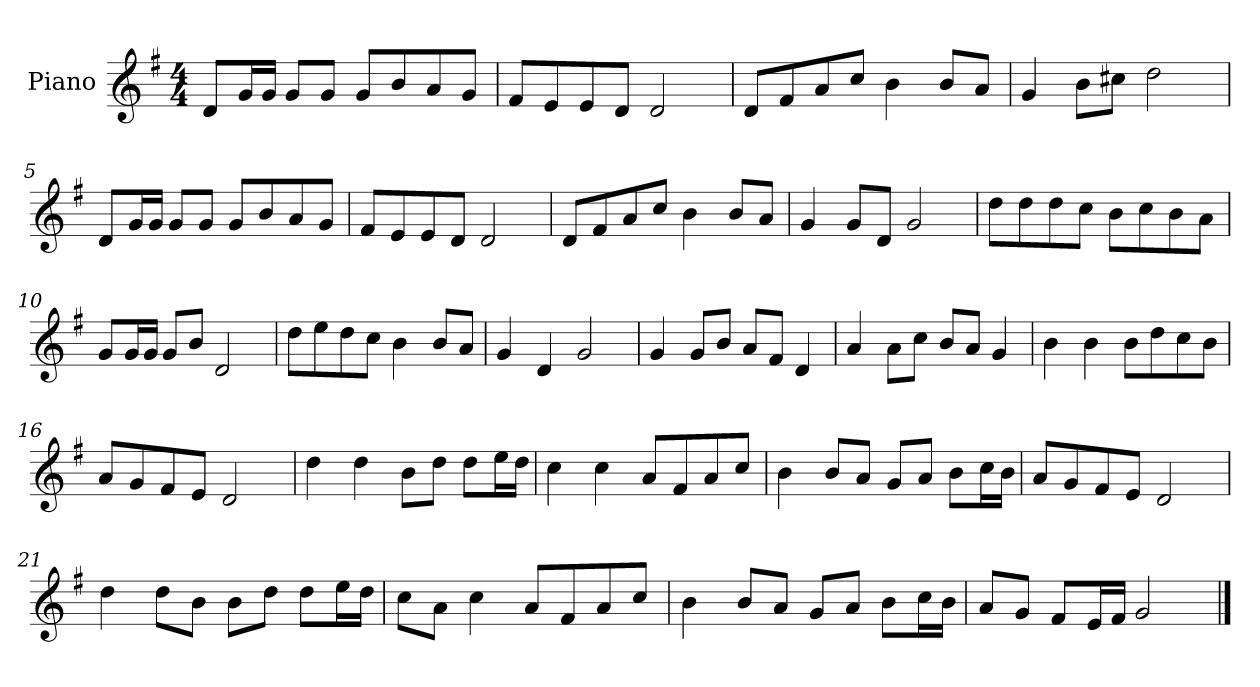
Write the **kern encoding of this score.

**kern
*part1
*staff1
*I"Piano
*I'P-no
*clefG2
*k[f#]
*M4/4
*MM90
=1
8d/L
16g/L
16g/JJ
8g/L
8g/J
8g/L
8b/
8a/
8g/J
=2
8f#/L
8e/
8e/
8d/J
2d/
=3
8d/L
8f#/
8a/
8cc/J
4b\
8b/L
8a/J
=4
4g/
8b\L
8cc#X\J
2dd\
=5
8d/L
16g/L
16g/JJ
8g/L
8g/J
8g/L
8b/
8a/
8g/J
!!LO:LB:g=z
=6
8f#/L
8e/
8e/
8d/J
2d/
=7
8d/L
8f#/
8a/
8cc/J
4b\
8b/L
8a/J
=8
4g/
8g/L
8d/J
2g/
=9
8dd\L
8dd\
8dd\
8cc\J
8b\L
8cc\
8b\
8a\J
=10
8g/L
16g/L
16g/JJ
8g/L
8b/J
2d/
=11
8dd\L
8ee\
8dd\
8cc\J
4b\
8b/L
8a/J
=12
4g/
4d/
2g/
!!LO:LB:g=z
=13
4g/
8g/L
8b/J
8a/L
8f#/J
4d/
=14
4a/
8a\L
8cc\J
8b/L
8a/J
4g/
=15
4b\
4b\
8b\L
8dd\
8cc\
8b\J
=16
8a/L
8g/
8f#/
8e/J
2d/
=17
4dd\
4dd\
8b\L
8dd\J
8dd\L
16ee\L
16dd\JJ
=18
4cc\
4cc\
8a/L
8f#/
8a/
8cc/J
!!LO:LB:g=z
=19
4b\
8b/L
8a/J
8g/L
8a/J
8b\L
16cc\L
16b\JJ
=20
8a/L
8g/
8f#/
8e/J
2d/
=21
4dd\
8dd\L
8b\J
8b\L
8dd\J
8dd\L
16ee\L
16dd\JJ
=22
8cc\L
8a\J
4cc\
8a/L
8f#/
8a/
8cc/J
=23
4b\
8b/L
8a/J
8g/L
8a/J
8b\L
16cc\L
16b\JJ
=24
8a/L
8g/J
8f#/L
16e/L
16f#/JJ
2g/
==
*-
